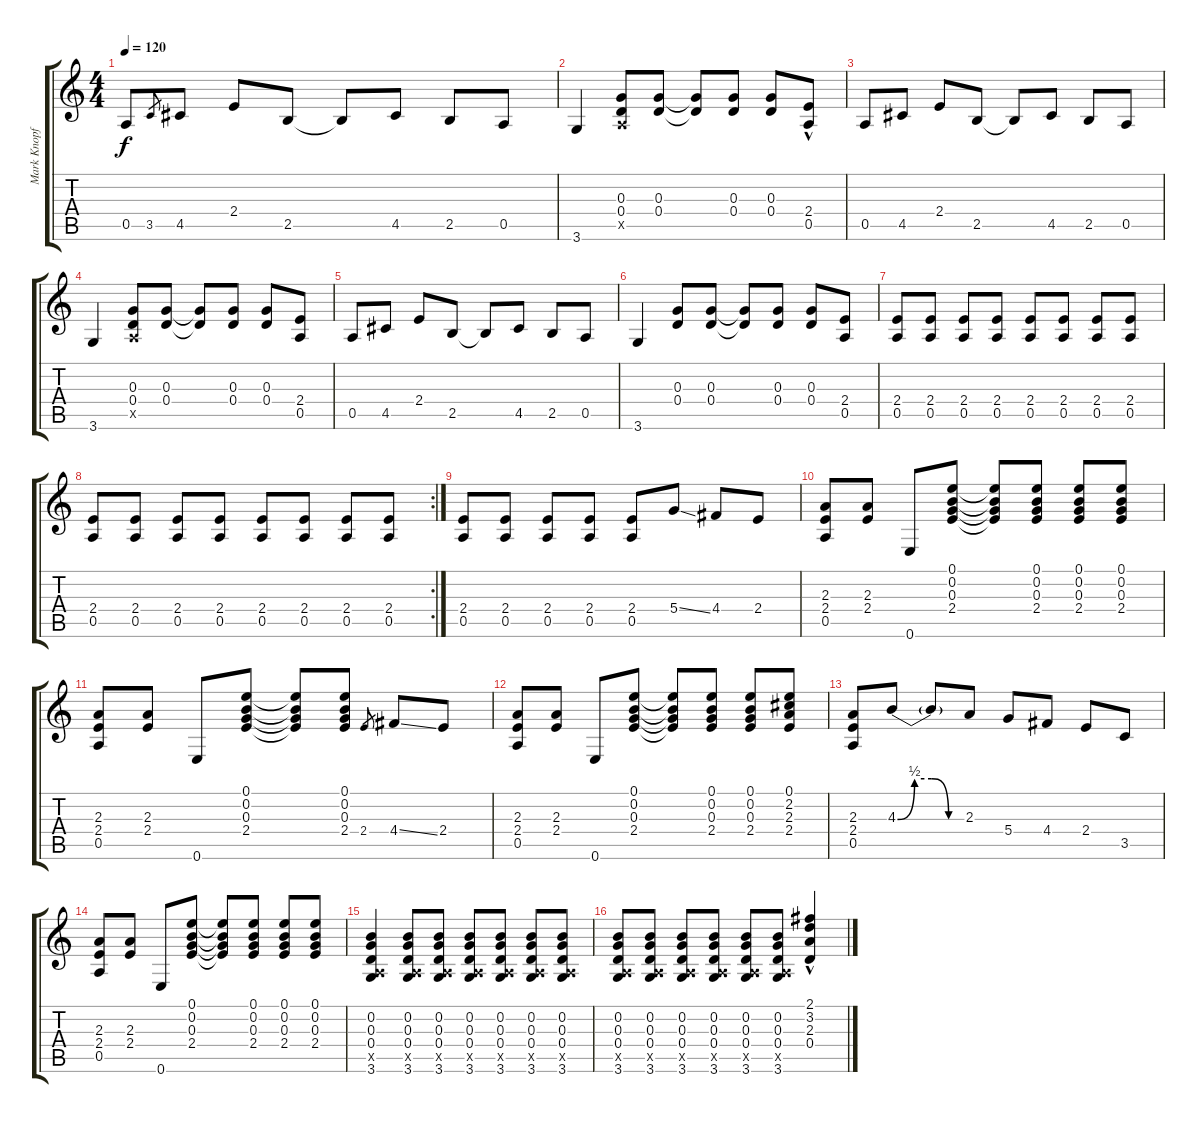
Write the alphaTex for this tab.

\track ("Mark Knopfler" "Mark Knopf") {instrument overdrivenguitar}
\staff {score tabs}
\tuning (E4 B3 G3 D3 A2 E2) {hide}
\ts (4 4)
\tempo 120
\clef g2
\ks c
0.5.8{dy f} 3.5.8{gr} 4.5.8 2.4.8 2.5.8 2.5{t}.8 4.5.8 2.5.8 0.5.8 |
3.6.4 (0.3 0.4 0.5{x}).8 (0.3 0.4).8 (0.3{t} 0.4{t}).8 (0.3 0.4).8 (0.3 0.4).8 (2.4{hac} 0.5).8 |
0.5.8 4.5.8 2.4.8 2.5.8 2.5{t}.8 4.5.8 2.5.8 0.5.8 |
3.6.4 (0.3 0.4 0.5{x}).8 (0.3 0.4).8 (0.3{t} 0.4{t}).8 (0.3 0.4).8 (0.3 0.4).8 (2.4 0.5).8 |
0.5.8 4.5.8 2.4.8 2.5.8 2.5{t}.8 4.5.8 2.5.8 0.5.8 |
3.6.4 (0.3 0.4).8 (0.3 0.4).8 (0.3{t} 0.4{t}).8 (0.3 0.4).8 (0.3 0.4).8 (2.4 0.5).8 |
(2.4 0.5).8 (2.4 0.5).8 (2.4 0.5).8 (2.4 0.5).8 (2.4 0.5).8 (2.4 0.5).8 (2.4 0.5).8 (2.4 0.5).8 |
\rc 2
(2.4 0.5).8 (2.4 0.5).8 (2.4 0.5).8 (2.4 0.5).8 (2.4 0.5).8 (2.4 0.5).8 (2.4 0.5).8 (2.4 0.5).8 |
(2.4 0.5).8 (2.4 0.5).8 (2.4 0.5).8 (2.4 0.5).8 (2.4 0.5).8 5.4{ss}.8 4.4.8 2.4.8 |
(2.3 2.4 0.5).8 (2.3 2.4).8 0.6.8 (0.1 0.2 0.3 2.4).8 (0.1{t} 0.2{t} 0.3{t} 2.4{t}).8 (0.1 0.2 0.3 2.4).8 (0.1 0.2 0.3 2.4).8 (0.1 0.2 0.3 2.4).8 |
(2.3 2.4 0.5).8 (2.3 2.4).8 0.6.8 (0.1 0.2 0.3 2.4).8 (0.1{t} 0.2{t} 0.3{t} 2.4{t}).8 (0.1 0.2 0.3 2.4).8 2.4.8{gr} 4.4{ss}.8 2.4.8 |
(2.3 2.4 0.5).8 (2.3 2.4).8 0.6.8 (0.1 0.2 0.3 2.4).8 (0.1{t} 0.2{t} 0.3{t} 2.4{t}).8 (0.1 0.2 0.3 2.4).8 (0.1 0.2 0.3 2.4).8 (0.1 2.2 2.3 2.4).8 |
(2.3 2.4 0.5).8 4.3{be (custom 0 0 15 2 30 2 45 0 60 0)}.8 4.3{t}.8 2.3.8 5.4.8 4.4.8 2.4.8 3.5.8 |
(2.3 2.4 0.5).8 (2.3 2.4).8 0.6.8 (0.1 0.2 0.3 2.4).8 (0.1{t} 0.2{t} 0.3{t} 2.4{t}).8 (0.1 0.2 0.3 2.4).8 (0.1 0.2 0.3 2.4).8 (0.1 0.2 0.3 2.4).8 |
(0.2 0.3 0.4 0.5{x} 3.6).4 (0.2 0.3 0.4 0.5{x} 3.6).8 (0.2 0.3 0.4 0.5{x} 3.6).8 (0.2 0.3 0.4 0.5{x} 3.6).8 (0.2 0.3 0.4 0.5{x} 3.6).8 (0.2 0.3 0.4 0.5{x} 3.6).8 (0.2 0.3 0.4 0.5{x} 3.6).8 |
(0.2 0.3 0.4 0.5{x} 3.6).8 (0.2 0.3 0.4 0.5{x} 3.6).8 (0.2 0.3 0.4 0.5{x} 3.6).8 (0.2 0.3 0.4 0.5{x} 3.6).8 (0.2 0.3 0.4 0.5{x} 3.6).8 (0.2 0.3 0.4 0.5{x} 3.6).8 (2.1 3.2 2.3 0.4{hac}).4
